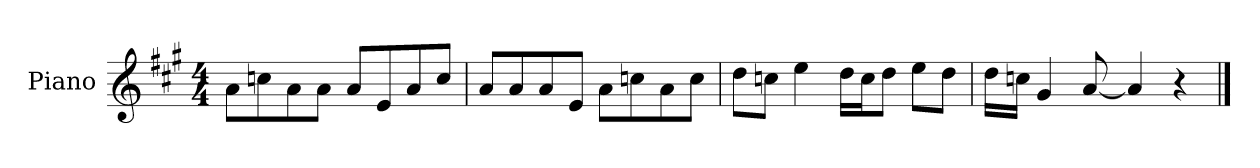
**kern
*part1
*staff1
*I"Piano
*I'P-no
*clefG2
*k[f#c#g#]
*M4/4
*MM90
=1
8a\L
8ccn\
8a\
8a\J
8a/L
8e/
8a/
8cc/J
=2
8a/L
8a/
8a/
8e/J
8a\L
8ccn\
8a\
8cc\J
=3
8dd\L
8ccn\J
4ee\
16dd\LL
16cc\J
8dd\J
8ee\L
8dd\J
=4
16dd\LL
16ccn\JJ
4g#/
[8a/
4a/]
4r
==
*-
